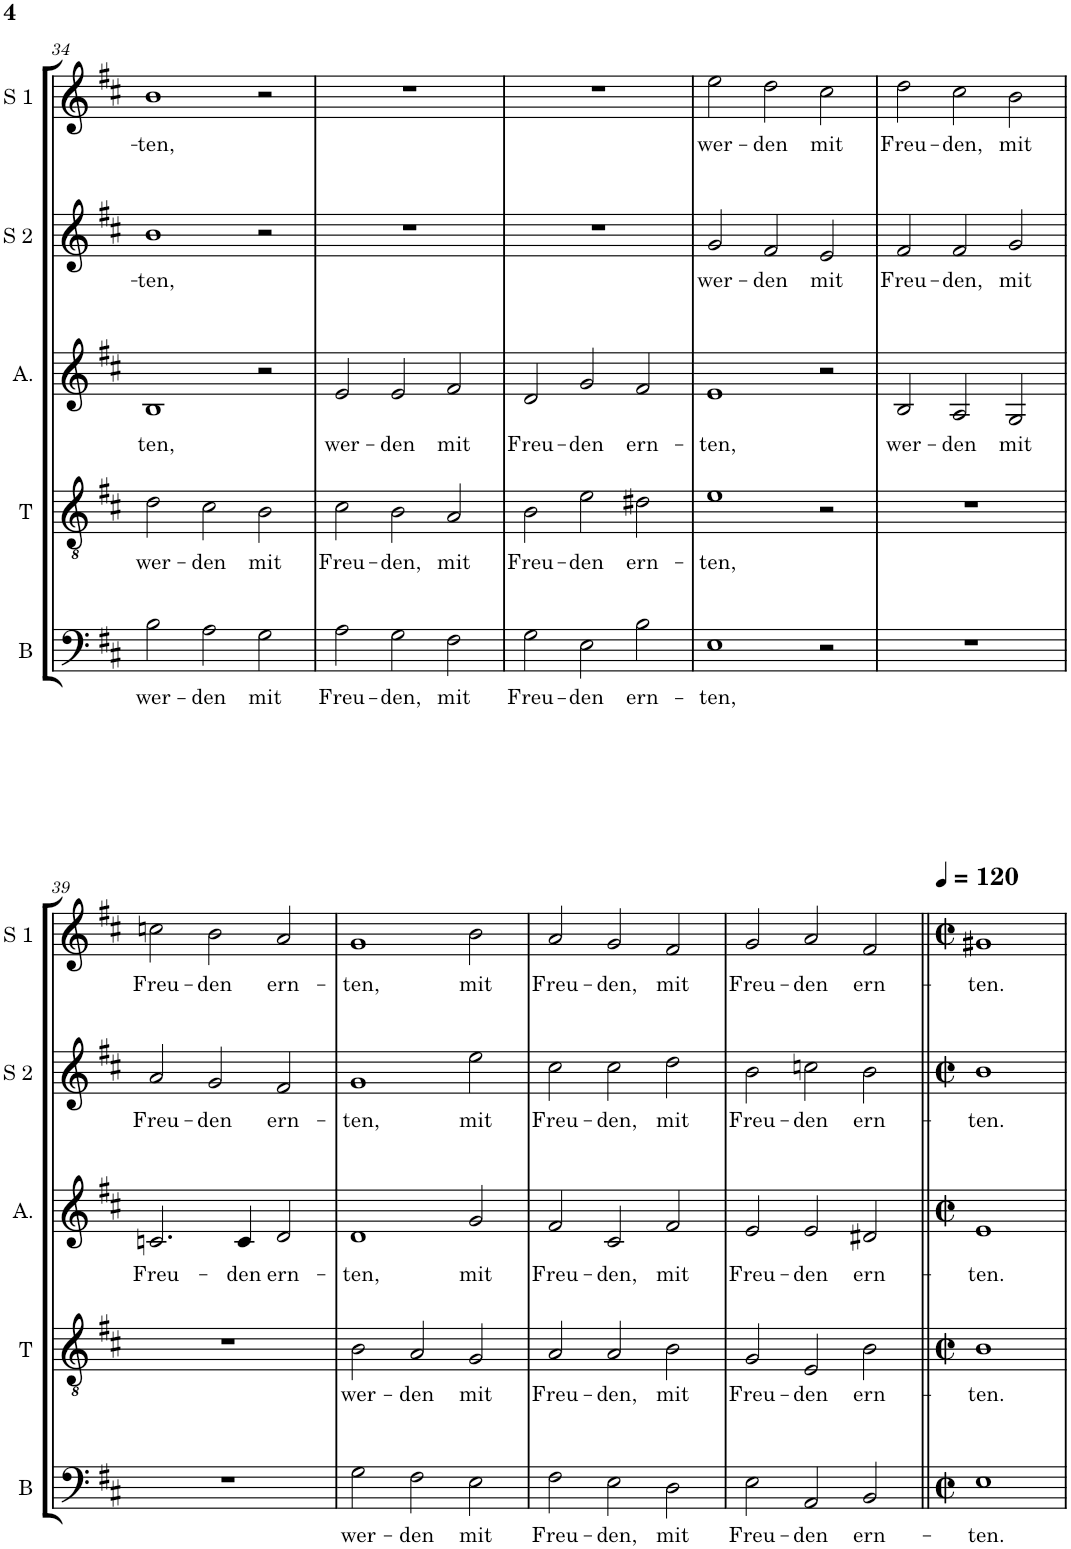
**kern	**text	**kern	**text	**kern	**text	**kern	**text	**kern	**text
*part5	*part5	*part4	*part4	*part3	*part3	*part2	*part2	*part1	*part1
*staff5	*staff5	*staff4	*staff4	*staff3	*staff3	*staff2	*staff2	*staff1	*staff1
*I"Baß	*	*I"Tenor	*	*I"Alt	*	*I"Sopran 2	*	*I"Sopran 1	*
*I'B	*	*I'T	*	*I'A.	*	*I'S 2	*	*I'S 1	*
!!LO:PB:g=z
*clefF4	*	*clefGv2	*	*clefG2	*	*clefG2	*	*clefG2	*
*k[f#c#]	*	*k[f#c#]	*	*k[f#c#]	*	*k[f#c#]	*	*k[f#c#]	*
*D:	*	*D:	*	*D:	*	*D:	*	*D:	*
*M3/2	*	*M3/2	*	*M3/2	*	*M3/2	*	*M3/2	*
=34	=34	=34	=34	=34	=34	=34	=34	=34	=34
!	!LO:LY:b	!	!LO:LY:b	!	!LO:LY:b	!	!LO:LY:b	!	!LO:LY:b
2B\	wer-	2d\	wer-	1B	ten,	1b	-ten,	1b	-ten,
!	!LO:LY:b	!	!LO:LY:b	!	!	!	!	!	!
2A\	-den	2c#\	-den	.	.	.	.	.	.
!	!LO:LY:b	!	!LO:LY:b	!	!	!	!	!	!
2G\	mit	2B\	mit	2r	.	2r	.	2r	.
=35	=35	=35	=35	=35	=35	=35	=35	=35	=35
!	!LO:LY:b	!	!LO:LY:b	!	!LO:LY:b	!	!	!	!
2A\	Freu-	2c#\	Freu-	2e/	wer-	1.r	.	1.r	.
!	!LO:LY:b	!	!LO:LY:b	!	!LO:LY:b	!	!	!	!
2G\	-den,	2B\	-den,	2e/	-den	.	.	.	.
!	!LO:LY:b	!	!LO:LY:b	!	!LO:LY:b	!	!	!	!
2F#\	mit	2A/	mit	2f#/	mit	.	.	.	.
=36	=36	=36	=36	=36	=36	=36	=36	=36	=36
!	!LO:LY:b	!	!LO:LY:b	!	!LO:LY:b	!	!	!	!
2G\	Freu-	2B\	Freu-	2d/	Freu-	1.r	.	1.r	.
!	!LO:LY:b	!	!LO:LY:b	!	!LO:LY:b	!	!	!	!
2E\	-den	2e\	-den	2g/	-den	.	.	.	.
!	!LO:LY:b	!	!LO:LY:b	!	!LO:LY:b	!	!	!	!
2B\	ern-	2d#X\	ern-	2f#/	ern-	.	.	.	.
=37	=37	=37	=37	=37	=37	=37	=37	=37	=37
!	!LO:LY:b	!	!LO:LY:b	!	!LO:LY:b	!	!LO:LY:b	!	!LO:LY:b
1E	-ten,	1e	-ten,	1e	-ten,	2g/	wer-	2ee\	wer-
!	!	!	!	!	!	!	!LO:LY:b	!	!LO:LY:b
.	.	.	.	.	.	2f#/	-den	2dd\	-den
!	!	!	!	!	!	!	!LO:LY:b	!	!LO:LY:b
2r	.	2r	.	2r	.	2e/	mit	2cc#\	mit
=38	=38	=38	=38	=38	=38	=38	=38	=38	=38
!	!	!	!	!	!LO:LY:b	!	!LO:LY:b	!	!LO:LY:b
1.r	.	1.r	.	2B/	wer-	2f#/	Freu-	2dd\	Freu-
!	!	!	!	!	!LO:LY:b	!	!LO:LY:b	!	!LO:LY:b
.	.	.	.	2A/	-den	2f#/	-den,	2cc#\	-den,
!	!	!	!	!	!LO:LY:b	!	!LO:LY:b	!	!LO:LY:b
.	.	.	.	2G/	mit	2g/	mit	2b\	mit
!!LO:LB:g=z
=39	=39	=39	=39	=39	=39	=39	=39	=39	=39
!	!	!	!	!	!LO:LY:b	!	!LO:LY:b	!	!LO:LY:b
1.r	.	1.r	.	2.cn/	Freu-	2a/	Freu-	2ccn\	Freu-
!	!	!	!	!	!	!	!LO:LY:b	!	!LO:LY:b
.	.	.	.	.	.	2g/	-den	2b\	-den
!	!	!	!	!	!LO:LY:b	!	!	!	!
.	.	.	.	4c/	-den	.	.	.	.
!	!	!	!	!	!LO:LY:b	!	!LO:LY:b	!	!LO:LY:b
.	.	.	.	2d/	ern-	2f#/	ern-	2a/	ern-
=40	=40	=40	=40	=40	=40	=40	=40	=40	=40
!	!LO:LY:b	!	!LO:LY:b	!	!LO:LY:b	!	!LO:LY:b	!	!LO:LY:b
2G\	wer-	2B\	wer-	1d	-ten,	1g	-ten,	1g	-ten,
!	!LO:LY:b	!	!LO:LY:b	!	!	!	!	!	!
2F#\	-den	2A/	-den	.	.	.	.	.	.
!	!LO:LY:b	!	!LO:LY:b	!	!LO:LY:b	!	!LO:LY:b	!	!LO:LY:b
2E\	mit	2G/	mit	2g/	mit	2ee\	mit	2b\	mit
=41	=41	=41	=41	=41	=41	=41	=41	=41	=41
!	!LO:LY:b	!	!LO:LY:b	!	!LO:LY:b	!	!LO:LY:b	!	!LO:LY:b
2F#\	Freu-	2A/	Freu-	2f#/	Freu-	2cc#\	Freu-	2a/	Freu-
!	!LO:LY:b	!	!LO:LY:b	!	!LO:LY:b	!	!LO:LY:b	!	!LO:LY:b
2E\	-den,	2A/	-den,	2c#/	-den,	2cc#\	-den,	2g/	-den,
!	!LO:LY:b	!	!LO:LY:b	!	!LO:LY:b	!	!LO:LY:b	!	!LO:LY:b
2D\	mit	2B\	mit	2f#/	mit	2dd\	mit	2f#/	mit
=42	=42	=42	=42	=42	=42	=42	=42	=42	=42
!	!LO:LY:b	!	!LO:LY:b	!	!LO:LY:b	!	!LO:LY:b	!	!LO:LY:b
2E\	Freu-	2G/	Freu-	2e/	Freu-	2b\	Freu-	2g/	Freu-
!	!LO:LY:b	!	!LO:LY:b	!	!LO:LY:b	!	!LO:LY:b	!	!LO:LY:b
2AA/	-den	2E/	-den	2e/	-den	2ccn\	-den	2a/	-den
!	!LO:LY:b	!	!LO:LY:b	!	!LO:LY:b	!	!LO:LY:b	!	!LO:LY:b
2BB/	ern-	2B\	ern-	2d#X/	ern-	2b\	ern-	2f#/	ern-
=43||	=43||	=43||	=43||	=43||	=43||	=43||	=43||	=43||	=43||
*M2/2	*	*M2/2	*	*M2/2	*	*M2/2	*	*M2/2	*
*met(c|)	*	*met(c|)	*	*met(c|)	*	*met(c|)	*	*met(c|)	*
*	*	*	*	*	*	*	*	*MM120	*
!	!LO:LY:b	!	!LO:LY:b	!	!LO:LY:b	!	!LO:LY:b	!	!LO:LY:b
1E	-ten.	1B	-ten.	1e	-ten.	1b	-ten.	1g#X	-ten.
=	=	=	=	=	=	=	=	=	=
*-	*-	*-	*-	*-	*-	*-	*-	*-	*-
